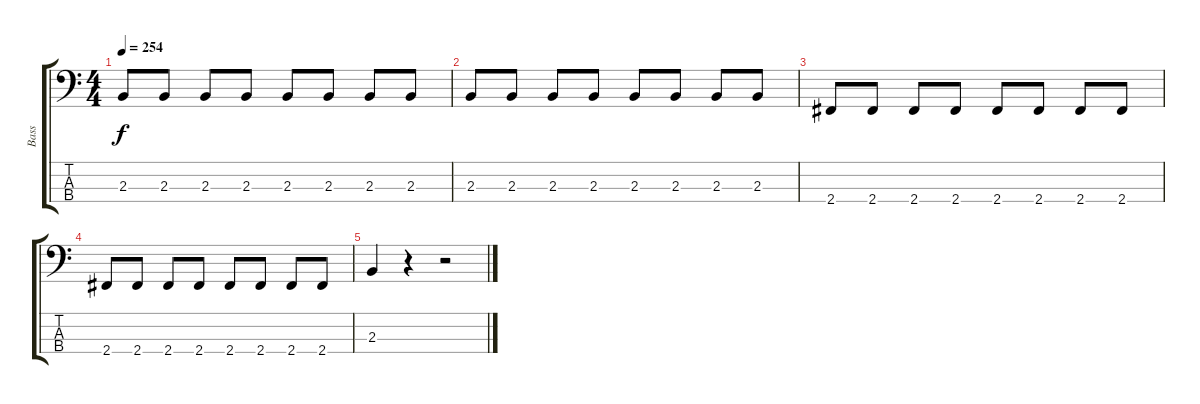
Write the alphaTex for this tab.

\track ("Bass" "Bass") {instrument slapbass2}
\staff {score tabs}
\tuning (G2 D2 A1 E1) {hide}
\ts (4 4)
\tempo 254
\clef f4
\ks c
2.3.8{dy f} 2.3.8 2.3.8 2.3.8 2.3.8 2.3.8 2.3.8 2.3.8 |
2.3.8 2.3.8 2.3.8 2.3.8 2.3.8 2.3.8 2.3.8 2.3.8 |
2.4.8 2.4.8 2.4.8 2.4.8 2.4.8 2.4.8 2.4.8 2.4.8 |
2.4.8 2.4.8 2.4.8 2.4.8 2.4.8 2.4.8 2.4.8 2.4.8 |
2.3.4 r.4 r.2
